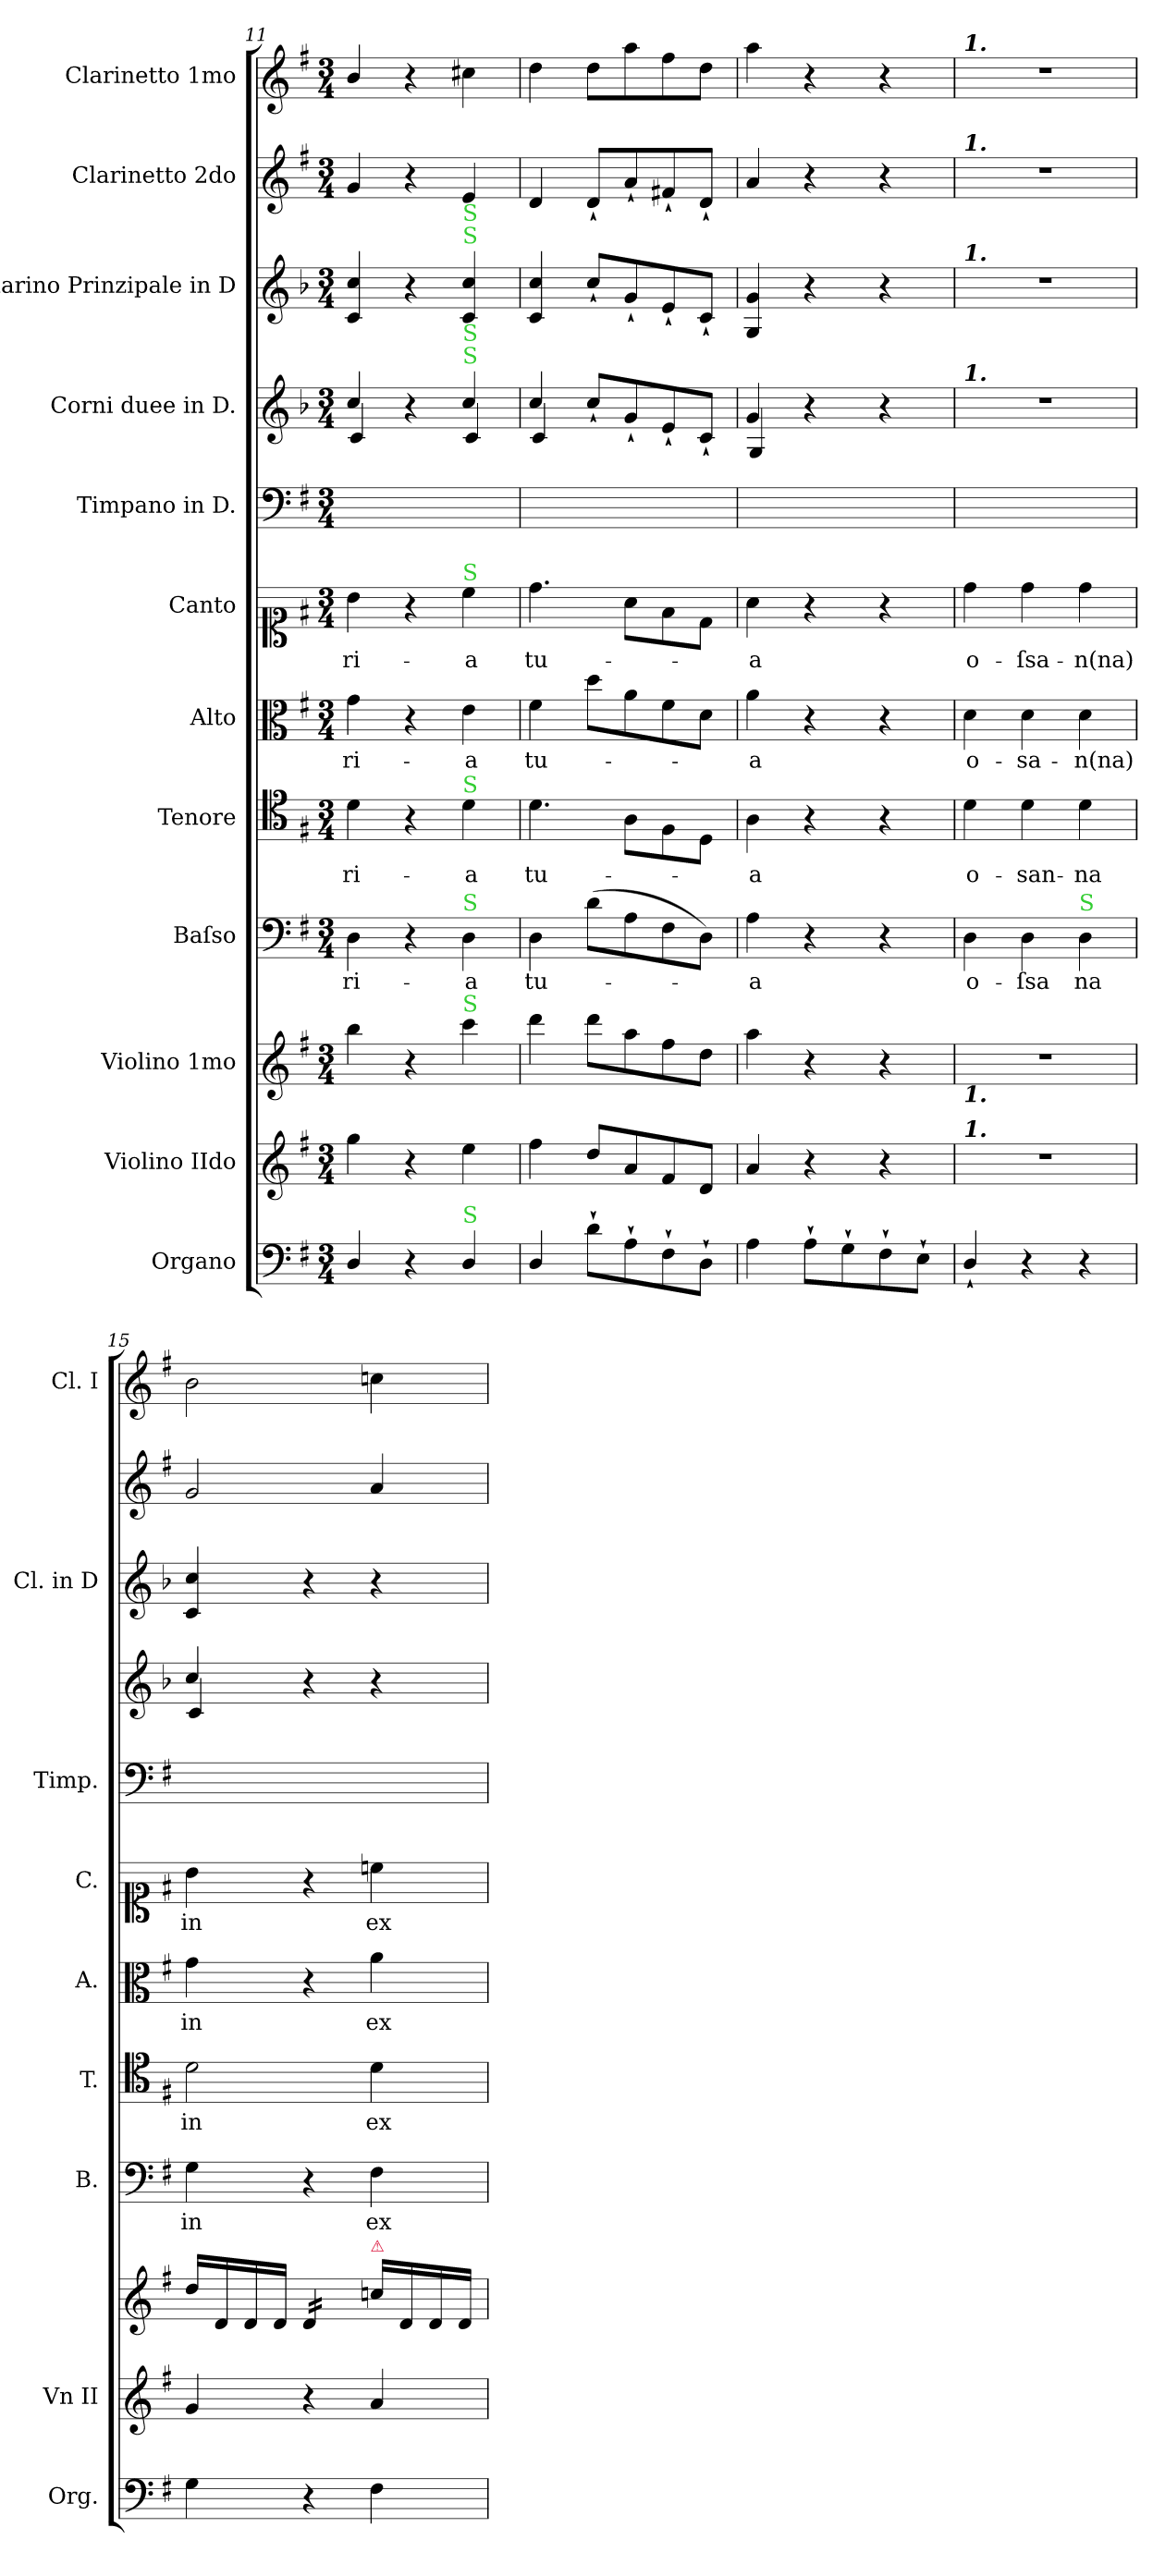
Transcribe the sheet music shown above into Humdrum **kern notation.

**kern	**kern	**kern	**kern	**text	**kern	**text	**kern	**text	**kern	**text	**kern	**kern	**kern	**kern	**kern
*part12	*part11	*part10	*part9	*part9	*part8	*part8	*part7	*part7	*part6	*part6	*part5	*part4	*part3	*part2	*part1
*staff12	*staff11	*staff10	*staff9	*staff9	*staff8	*staff8	*staff7	*staff7	*staff6	*staff6	*staff5	*staff4	*staff3	*staff2	*staff1
*I"Organo	*I"Violino IIdo	*I"Violino 1mo	*I"Baſso	*	*I"Tenore	*	*I"Alto	*	*I"Canto	*	*I"Timpano in D.	*I"Corni duee in D.	*I"Clarino Prinzipale in D	*I"Clarinetto 2do	*I"Clarinetto 1mo
*I'Org.	*I'Vn II	*	*I'B.	*	*I'T.	*	*I'A.	*	*I'C.	*	*I'Timp.	*	*I'Cl. in D	*	*I'Cl. I
*clefF4	*clefG2	*clefG2	*clefF4	*	*clefC4	*	*clefC3	*	*clefC1	*	*clefF4	*clefG2	*clefG2	*clefG2	*clefG2
*	*	*	*	*	*	*	*	*	*	*	*	*ITrd6c10	*ITrd6c10	*	*
*k[f#]	*k[f#]	*k[f#]	*k[f#]	*	*k[f#]	*	*k[f#]	*	*k[f#]	*	*k[f#]	*k[f#]	*k[f#]	*k[f#]	*k[f#]
*M3/4	*M3/4	*M3/4	*M3/4	*	*M3/4	*	*M3/4	*	*M3/4	*	*M3/4	*M3/4	*M3/4	*M3/4	*M3/4
=11	=11	=11	=11	=11	=11	=11	=11	=11	=11	=11	=11	=11	=11	=11	=11
*	*	*	*	*	*	*	*	*	*	*	*	*^	*	*	*
4D/	4gg\	4bb\	4D\	-ri-	4d\	-ri-	4g\	-ri-	4b\	-ri-	2.ryy	4d/	4D/	4D/ 4d/	4g/	4b/
4r	4r	4r	4r	.	4r	.	4r	.	4r	.	.	4r	4ryy	4r	4r	4r
!	!	!	!	!	!	!	!	!	!	!	!	!	!	!LO:TX:a:color=limegreen:t=S	!	!
!	!	!	!	!	!	!	!	!	!	!	!	!	!	!LO:TX:a:color=limegreen:t=S	!	!
!	!	!	!	!	!	!	!	!	!	!	!	!LO:TX:a:color=limegreen:t=S	!	!	!	!
!	!	!	!	!	!	!	!	!	!	!	!	!LO:TX:a:color=limegreen:t=S	!	!	!	!
!	!	!	!	!	!	!	!	!	!LO:TX:a:color=limegreen:t=S	!	!	!	!	!	!	!
!	!	!	!	!	!LO:TX:a:color=limegreen:t=S	!	!	!	!	!	!	!	!	!	!	!
!	!	!	!LO:TX:a:color=limegreen:t=S	!	!	!	!	!	!	!	!	!	!	!	!	!
!	!	!LO:TX:a:color=limegreen:t=S	!	!	!	!	!	!	!	!	!	!	!	!	!	!
!LO:TX:a:color=limegreen:t=S	!	!	!	!	!	!	!	!	!	!	!	!	!	!	!	!
4D/	4ee\	4ccc\	4D\	-a	4d\	-a	4e\	-a	4cc\	-a	.	4d/	4D/	4D/ 4d/	4e/	4cc#X\
=12	=12	=12	=12	=12	=12	=12	=12	=12	=12	=12	=12	=12	=12	=12	=12	=12
4D/	4ff#\	4ddd\	4D\	tu-	4.d\	tu-	4f#\	tu-	4.dd\	tu-	2.ryy	4d/	4D/	4D/ 4d/	4d/	4dd\
8d`>\L	8dd/L	8ddd\L	(>8d\L	.	.	.	8dd\L	.	.	.	.	8d`</L	2ryy	8d`</L	8d`</L	8dd\L
8A`>\	8a/	8aa\	8A\	.	8A\L	.	8a\	.	8a\L	.	.	8A`</	.	8A`</	8a`</	8aa\
8F#`>\	8f#/	8ff#\	8F#\	.	8F#\	.	8f#\	.	8f#\	.	.	8F#`</	.	8F#`</	8f#X`</	8ff#\
8D`>\J	8d/J	8dd\J	8D\J)	.	8D\J	.	8d\J	.	8d\J	.	.	8D`</J	.	8D`</J	8d`</J	8dd\J
=13	=13	=13	=13	=13	=13	=13	=13	=13	=13	=13	=13	=13	=13	=13	=13	=13
4A\	4a/	4aa\	4A\	-a	4A\	-a	4a\	-a	4a\	-a	2.ryy	4A/	4AA/	4AA/ 4A/	4a/	4aa\
8A`>\L	4r	4r	4r	.	4r	.	4r	.	4r	.	.	4r	2ryy	4r	4r	4r
8G`>\	.	.	.	.	.	.	.	.	.	.	.	.	.	.	.	.
8F#`>\	4r	4r	4r	.	4r	.	4r	.	4r	.	.	4r	.	4r	4r	4r
8E`>\J	.	.	.	.	.	.	.	.	.	.	.	.	.	.	.	.
*	*	*	*	*	*	*	*	*	*	*	*	*v	*v	*	*	*
=14	=14	=14	=14	=14	=14	=14	=14	=14	=14	=14	=14	=14	=14	=14	=14
!	!	!	!	!	!	!	!	!	!	!	!	!	!	!	!LO:TX:a:Bi:t=1.
!	!	!	!	!	!	!	!	!	!	!	!	!	!	!LO:TX:a:Bi:t=1.	!
!	!	!	!	!	!	!	!	!	!	!	!	!	!LO:TX:a:Bi:t=1.	!	!
!	!	!	!	!	!	!	!	!	!	!	!	!LO:TX:a:Bi:t=1.	!	!	!
!	!	!LO:TX:b:Bi:t=1.	!	!	!	!	!	!	!	!	!	!	!	!	!
!	!LO:TX:a:Bi:t=1.	!	!	!	!	!	!	!	!	!	!	!	!	!	!
4D`>/	2.r	2.r	4D\	o-	4d\	o-	4d\	o-	4dd\	o-	2.ryy	2.r	2.r	2.r	2.r
4r	.	.	4D\	-ſsa	4d\	-san-	4d\	-sa-	4dd\	-ſsa-	.	.	.	.	.
!	!	!	!LO:TX:a:color=limegreen:t=S	!	!	!	!	!	!	!	!	!	!	!	!
4r	.	.	4D\	-na	4d\	-na	4d\	-n(na)	4dd\	-n(na)	.	.	.	.	.
=15	=15	=15	=15	=15	=15	=15	=15	=15	=15	=15	=15	=15	=15	=15	=15
*	*	*	*	*	*	*	*	*	*	*	*	*^	*	*	*
4G\	4g/	16dd/LL	4G\	in	2d\	in	4g\	in	4b\	in	2.ryy	4d/	4D/	4D/ 4d/	2g/	2b\
.	.	16d/	.	.	.	.	.	.	.	.	.	.	.	.	.	.
.	.	16d/	.	.	.	.	.	.	.	.	.	.	.	.	.	.
.	.	16d/JJ	.	.	.	.	.	.	.	.	.	.	.	.	.	.
*	*	*tremolo	*	*	*	*	*	*	*	*	*	*	*	*	*	*
4r	4r	16d/LL	4r	.	.	.	4r	.	4r	.	.	4r	2ryy	4r	.	.
.	.	16d/	.	.	.	.	.	.	.	.	.	.	.	.	.	.
.	.	16d/	.	.	.	.	.	.	.	.	.	.	.	.	.	.
.	.	16d/JJ	.	.	.	.	.	.	.	.	.	.	.	.	.	.
*	*	*Xtremolo	*	*	*	*	*	*	*	*	*	*	*	*	*	*
!	!	!LO:TX:a:color=crimson:t=⚠	!	!	!	!	!	!	!	!	!	!	!	!	!	!
4F#\	4a/	16ccn\LL	4F#\	ex-	4d\	ex-	4a\	ex-	4ccn\	ex-	.	4r	.	4r	4a/	4ccn\
.	.	16d/	.	.	.	.	.	.	.	.	.	.	.	.	.	.
.	.	16d/	.	.	.	.	.	.	.	.	.	.	.	.	.	.
.	.	16d/JJ	.	.	.	.	.	.	.	.	.	.	.	.	.	.
*	*	*	*	*	*	*	*	*	*	*	*	*v	*v	*	*	*
=	=	=	=	=	=	=	=	=	=	=	=	=	=	=	=
*-	*-	*-	*-	*-	*-	*-	*-	*-	*-	*-	*-	*-	*-	*-	*-
